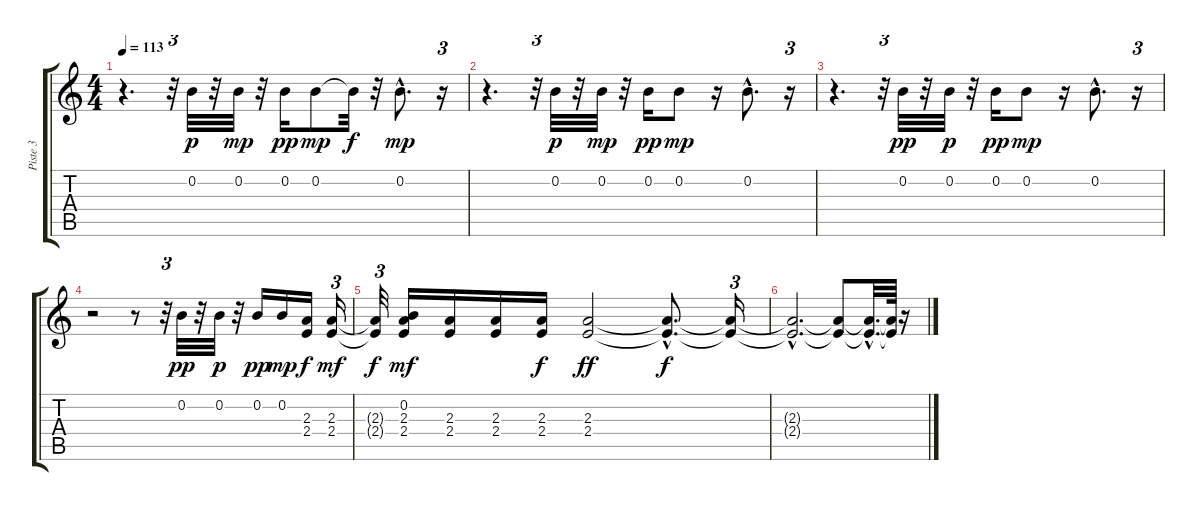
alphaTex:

\track ("Piste 3" "Piste 3") {instrument electricguitarmuted}
\staff {score tabs}
\tuning (E4 B3 G3 D3 A2 E2) {hide}
\ts (4 4)
\tempo 113
\clef g2
\ks c
r.4{d dy mp} r.32{tu (3 2)} 0.2.32{dy p} r.32 0.2.32{dy mp} r.32 0.2.16{dy pp} 0.2.8{dy mp} 0.2{t}.32{dy f} r.32 0.2{hac}.8{d dy mp} r.16{tu (3 2)} |
r.4{d} r.32{tu (3 2)} 0.2.32{dy p} r.32 0.2.32{dy mp} r.32 0.2.16{dy pp} 0.2.8{dy mp} r.16 0.2{hac}.8{d} r.16{tu (3 2)} |
r.4{d} r.32{tu (3 2)} 0.2.32{dy pp} r.32 0.2.32{dy p} r.32 0.2.16{dy pp} 0.2.8{dy mp} r.16 0.2{hac}.8{d} r.16{tu (3 2)} |
r.2 r.8 r.32{tu (3 2)} 0.2.32{dy pp} r.32 0.2.32{dy p} r.32 0.2.16{dy pp} 0.2.16{dy mp} (2.3 2.4).16{dy f} (2.3 2.4).16{tu (3 2) dy mf} |
(2.3{t} 2.4{t}).32{tu (3 2) dy f} (0.2 2.3 2.4).16{dy mf} (2.3 2.4).16 (2.3 2.4).16 (2.3 2.4).16{dy f} (2.3 2.4).2{dy ff} (2.3{hac t} 2.4{hac t}).8{d dy f} (2.3{t} 2.4{t}).16{tu (3 2)} |
(2.3{hac t} 2.4{hac t}).2{d} (2.3{t} 2.4{t}).8 (2.3{hac t} 2.4{hac t}).32{d} (2.3{t} 2.4{t}).64 r.16
